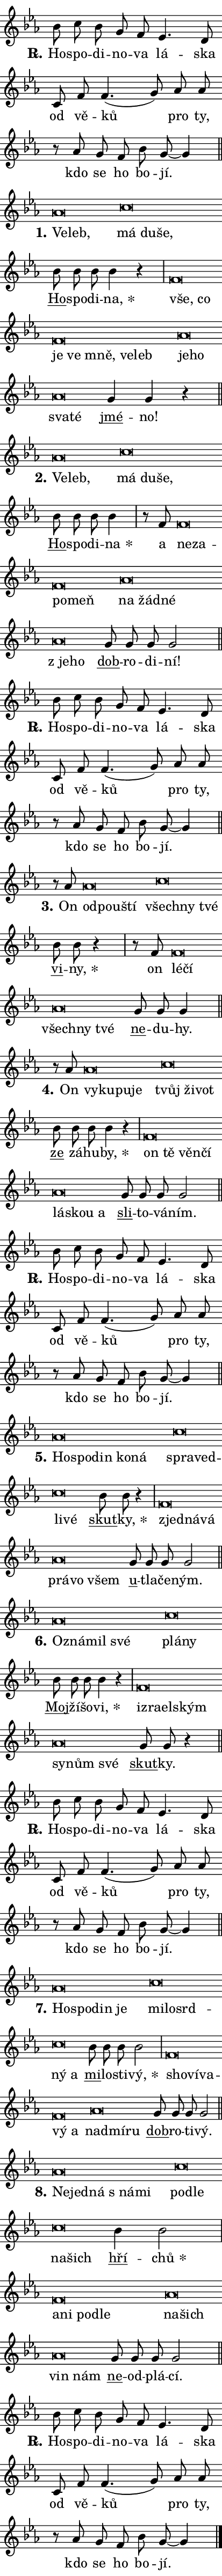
\version "2.22.1"
\header { tagline = "" }
\paper {
  indent = 0\cm
  top-margin = 0\cm
  right-margin = 0\cm
  bottom-margin = 0\cm
  left-margin = 0\cm
  paper-width = 7\cm
  page-breaking = #ly:one-page-breaking
  system-system-spacing.basic-distance = #11
  score-system-spacing.basic-distance = #11
  ragged-last = ##f
}


%% Author: Thomas Morley
%% https://lists.gnu.org/archive/html/lilypond-user/2020-05/msg00002.html
#(define (line-position grob)
"Returns position of @var[grob} in current system:
   @code{'start}, if at first time-step
   @code{'end}, if at last time-step
   @code{'middle} otherwise
"
  (let* ((col (ly:item-get-column grob))
         (ln (ly:grob-object col 'left-neighbor))
         (rn (ly:grob-object col 'right-neighbor))
         (col-to-check-left (if (ly:grob? ln) ln col))
         (col-to-check-right (if (ly:grob? rn) rn col))
         (break-dir-left
           (and
             (ly:grob-property col-to-check-left 'non-musical #f)
             (ly:item-break-dir col-to-check-left)))
         (break-dir-right
           (and
             (ly:grob-property col-to-check-right 'non-musical #f)
             (ly:item-break-dir col-to-check-right))))
        (cond ((eqv? 1 break-dir-left) 'start)
              ((eqv? -1 break-dir-right) 'end)
              (else 'middle))))

#(define (tranparent-at-line-position vctor)
  (lambda (grob)
  "Relying on @code{line-position} select the relevant enry from @var{vctor}.
Used to determine transparency,"
    (case (line-position grob)
      ((end) (not (vector-ref vctor 0)))
      ((middle) (not (vector-ref vctor 1)))
      ((start) (not (vector-ref vctor 2))))))

noteHeadBreakVisibility =
#(define-music-function (break-visibility)(vector?)
"Makes @code{NoteHead}s transparent relying on @var{break-visibility}"
#{
  \override NoteHead.transparent =
    #(tranparent-at-line-position break-visibility)
#})

#(define delete-ledgers-for-transparent-note-heads
  (lambda (grob)
    "Reads whether a @code{NoteHead} is transparent.
If so this @code{NoteHead} is removed from @code{'note-heads} from
@var{grob}, which is supposed to be @code{LedgerLineSpanner}.
As a result ledgers are not printed for this @code{NoteHead}"
    (let* ((nhds-array (ly:grob-object grob 'note-heads))
           (nhds-list
             (if (ly:grob-array? nhds-array)
                 (ly:grob-array->list nhds-array)
                 '()))
           ;; Relies on the transparent-property being done before
           ;; Staff.LedgerLineSpanner.after-line-breaking is executed.
           ;; This is fragile ...
           (to-keep
             (remove
               (lambda (nhd)
                 (ly:grob-property nhd 'transparent #f))
               nhds-list)))
      ;; TODO find a better method to iterate over grob-arrays, similiar
      ;; to filter/remove etc for lists
      ;; For now rebuilt from scratch
      (set! (ly:grob-object grob 'note-heads)  '())
      (for-each
        (lambda (nhd)
          (ly:pointer-group-interface::add-grob grob 'note-heads nhd))
        to-keep))))

hideNotes = {
  \noteHeadBreakVisibility #begin-of-line-visible
}
unHideNotes = {
  \noteHeadBreakVisibility #all-visible
}

% work-around for resetting accidentals
% https://lilypond.org/doc/v2.23/Documentation/notation/displaying-rhythms#unmetered-music
cadenzaMeasure = {
  \cadenzaOff
  \partial 1024 s1024
  \cadenzaOn
}

#(define-markup-command (accent layout props text) (markup?)
  "Underline accented syllable"
  (interpret-markup layout props
    #{\markup \override #'(offset . 4.3) \underline { #text }#}))

responsum = \markup \concat {
  "R" \hspace #-1.05 \path #0.1 #'((moveto 0 0.07) (lineto 0.9 0.8)) \hspace #0.05 "."
}

\layout {
    \context {
        \Staff
        \remove "Time_signature_engraver"
        \override LedgerLineSpanner.after-line-breaking = #delete-ledgers-for-transparent-note-heads
    }
    \context {
        \Voice {
            \override NoteHead.output-attributes = #'((class . "notehead"))
            \override Hairpin.height = #0.55
        }
    }
    \context {
        \Lyrics {
            \override StanzaNumber.output-attributes = #'((class . "stanzanumber"))
            \override LyricSpace.minimum-distance = #0.9
            \override LyricText.font-name = #"TeX Gyre Schola"
            \override LyricText.font-size = 1
            \override StanzaNumber.font-name = #"TeX Gyre Schola Bold"
            \override StanzaNumber.font-size = 1
        }
    }
}

% magnetic-lyrics.ily
%
%   written by
%     Jean Abou Samra <jean@abou-samra.fr>
%     Werner Lemberg <wl@gnu.org>
%
%   adapted by
%     Jiri Hon <jiri.hon@gmail.com>
%
% Version 2022-Apr-15

% https://www.mail-archive.com/lilypond-user@gnu.org/msg149350.html

#(define (Left_hyphen_pointer_engraver context)
   "Collect syllable-hyphen-syllable occurrences in lyrics and store
them in properties.  This engraver only looks to the left.  For
example, if the lyrics input is @code{foo -- bar}, it does the
following.

@itemize @bullet
@item
Set the @code{text} property of the @code{LyricHyphen} grob between
@q{foo} and @q{bar} to @code{foo}.

@item
Set the @code{left-hyphen} property of the @code{LyricText} grob with
text @q{foo} to the @code{LyricHyphen} grob between @q{foo} and
@q{bar}.
@end itemize

Use this auxiliary engraver in combination with the
@code{lyric-@/text::@/apply-@/magnetic-@/offset!} hook."
   (let ((hyphen #f)
         (text #f))
     (make-engraver
      (acknowledgers
       ((lyric-syllable-interface engraver grob source-engraver)
        (set! text grob)))
      (end-acknowledgers
       ((lyric-hyphen-interface engraver grob source-engraver)
        ;(when (not (grob::has-interface grob 'lyric-space-interface))
          (set! hyphen grob)));)
      ((stop-translation-timestep engraver)
       (when (and text hyphen)
         (ly:grob-set-object! text 'left-hyphen hyphen))
       (set! text #f)
       (set! hyphen #f)))))

#(define (lyric-text::apply-magnetic-offset! grob)
   "If the space between two syllables is less than the value in
property @code{LyricText@/.details@/.squash-threshold}, move the right
syllable to the left so that it gets concatenated with the left
syllable.

Use this function as a hook for
@code{LyricText@/.after-@/line-@/breaking} if the
@code{Left_@/hyphen_@/pointer_@/engraver} is active."
   (let ((hyphen (ly:grob-object grob 'left-hyphen #f)))
     (when hyphen
       (let ((left-text (ly:spanner-bound hyphen LEFT)))
         (when (grob::has-interface left-text 'lyric-syllable-interface)
           (let* ((common (ly:grob-common-refpoint grob left-text X))
                  (this-x-ext (ly:grob-extent grob common X))
                  (left-x-ext
                   (begin
                     ;; Trigger magnetism for left-text.
                     (ly:grob-property left-text 'after-line-breaking)
                     (ly:grob-extent left-text common X)))
                  ;; `delta` is the gap width between two syllables.
                  (delta (- (interval-start this-x-ext)
                            (interval-end left-x-ext)))
                  (details (ly:grob-property grob 'details))
                  (threshold (assoc-get 'squash-threshold details 0.2)))
             (when (< delta threshold)
               (let* (;; We have to manipulate the input text so that
                      ;; ligatures crossing syllable boundaries are not
                      ;; disabled.  For languages based on the Latin
                      ;; script this is essentially a beautification.
                      ;; However, for non-Western scripts it can be a
                      ;; necessity.
                      (lt (ly:grob-property left-text 'text))
                      (rt (ly:grob-property grob 'text))
                      (is-space (grob::has-interface hyphen 'lyric-space-interface))
                      (space (if is-space " " ""))
                      (space-markup (grob-interpret-markup grob " "))
                      (space-size (interval-length (ly:stencil-extent space-markup X)))
                      (extra-delta (if is-space space-size 0))
                      ;; Append new syllable.
                      (ltrt-space (if (and (string? lt) (string? rt))
                                (string-append lt space rt)
                                (make-concat-markup (list lt space rt))))
                      ;; Right-align `ltrt` to the right side.
                      (ltrt-space-markup (grob-interpret-markup
                               grob
                               (make-translate-markup
                                (cons (interval-length this-x-ext) 0)
                                (make-right-align-markup ltrt-space)))))
                 (begin
                   ;; Don't print `left-text`.
                   (ly:grob-set-property! left-text 'stencil #f)
                   ;; Set text and stencil (which holds all collected
                   ;; syllables so far) and shift it to the left.
                   (ly:grob-set-property! grob 'text ltrt-space)
                   (ly:grob-set-property! grob 'stencil ltrt-space-markup)
                   (ly:grob-translate-axis! grob (- (- delta extra-delta)) X))))))))))


#(define (lyric-hyphen::displace-bounds-first grob)
   ;; Make very sure this callback isn't triggered too early.
   (let ((left (ly:spanner-bound grob LEFT))
         (right (ly:spanner-bound grob RIGHT)))
     (ly:grob-property left 'after-line-breaking)
     (ly:grob-property right 'after-line-breaking)
     (ly:lyric-hyphen::print grob)))

squashThreshold = #0.4

\layout {
  \context {
    \Lyrics
    \consists #Left_hyphen_pointer_engraver
    \override LyricText.after-line-breaking =
      #lyric-text::apply-magnetic-offset!
    \override LyricHyphen.stencil = #lyric-hyphen::displace-bounds-first
    \override LyricText.details.squash-threshold = \squashThreshold
    \override LyricHyphen.minimum-distance = 0
    \override LyricHyphen.minimum-length = \squashThreshold
  }
}

squash = \override LyricText.details.squash-threshold = 9999
unSquash = \override LyricText.details.squash-threshold = \squashThreshold

left = \override LyricText.self-alignment-X = #LEFT
unLeft = \revert LyricText.self-alignment-X

starOffset = #(lambda (grob) 
                (let ((x_offset (ly:self-alignment-interface::aligned-on-x-parent grob)))
                  (if (= x_offset 0) 0 (+ x_offset 1.2))))

star = #(define-music-function (syllable)(string?)
"Append star separator at the end of a syllable"
#{
  \once \override LyricText.X-offset = #starOffset
  \lyricmode { \markup {
    #syllable
    \override #'((font-name . "TeX Gyre Schola Bold")) \hspace #0.2 \lower #0.65 \larger "*"
  } }
#})

starAccent = #(define-music-function (syllable)(string?)
"Append star separator at the end of a syllable and make accent"
#{
  \once \override LyricText.X-offset = #starOffset
  \lyricmode { \markup {
    \accent #syllable
    \override #'((font-name . "TeX Gyre Schola Bold")) \hspace #0.2 \lower #0.65 \larger "*"
  } }
#})

breath = #(define-music-function (syllable)(string?)
"Append breathing indicator at the end of a syllable"
#{
  \lyricmode { \markup { #syllable "+" } }
#})

optionalBreath = #(define-music-function (syllable)(string?)
"Append optional breathing indicator at the end of a syllable"
#{
  \lyricmode { \markup { #syllable "(+)" } }
#})


\score {
    <<
        \new Voice = "melody" { \cadenzaOn \key es \major \relative { bes'8 c bes g f es4. d8 \bar "" c f f4.( g8)] \bar "" as as \bar "" r as g f bes g~ g4 \cadenzaMeasure \bar "||" \break }
\relative { as'\breve*1/16 \hideNotes \breve*1/16 \bar "" \unHideNotes c\breve*1/16 \hideNotes \breve*1/16 \breve*1/16 \bar "" \unHideNotes \bar "" bes8 bes bes bes4 r \cadenzaMeasure \bar "|" f\breve*1/16 \hideNotes \breve*1/16 \bar "" \breve*1/16 \bar "" \breve*1/16 \bar "" \breve*1/16 \bar "" \breve*1/16 \breve*1/16 \bar "" \unHideNotes as\breve*1/16 \hideNotes \breve*1/16 \bar "" \breve*1/16 \breve*1/16 \bar "" \unHideNotes \bar "" g4 g r \cadenzaMeasure \bar "||" \break }
\relative { as'\breve*1/16 \hideNotes \breve*1/16 \bar "" \unHideNotes c\breve*1/16 \hideNotes \breve*1/16 \breve*1/16 \bar "" \unHideNotes \bar "" bes8 bes bes bes4 \cadenzaMeasure \bar "|" r8 f8 f\breve*1/16 \hideNotes \breve*1/16 \bar "" \breve*1/16 \breve*1/16 \bar "" \unHideNotes as\breve*1/16 \hideNotes \breve*1/16 \bar "" \breve*1/16 \bar "" \breve*1/16 \breve*1/16 \bar "" \unHideNotes \bar "" g8 g g g2 \cadenzaMeasure \bar "||" \break }
\relative { bes'8 c bes g f es4. d8 \bar "" c f f4.( g8)] \bar "" as as \bar "" r as g f bes g~ g4 \cadenzaMeasure \bar "||" \break }
\relative { r8 as'8 as\breve*1/16 \hideNotes \breve*1/16 \breve*1/16 \bar "" \unHideNotes c\breve*1/16 \hideNotes \breve*1/16 \breve*1/16 \bar "" \unHideNotes \bar "" bes8 bes r4 \cadenzaMeasure \bar "|" r8 f8 f\breve*1/16 \hideNotes \breve*1/16 \bar "" \unHideNotes as\breve*1/16 \hideNotes \breve*1/16 \breve*1/16 \bar "" \unHideNotes \bar "" g8 g g4 \cadenzaMeasure \bar "||" \break }
\relative { r8 as'8 as\breve*1/16 \hideNotes \breve*1/16 \bar "" \breve*1/16 \breve*1/16 \bar "" \unHideNotes c\breve*1/16 \hideNotes \breve*1/16 \breve*1/16 \bar "" \unHideNotes \bar "" bes8 bes bes bes4 r \cadenzaMeasure \bar "|" f\breve*1/16 \hideNotes \breve*1/16 \bar "" \breve*1/16 \breve*1/16 \bar "" \unHideNotes as\breve*1/16 \hideNotes \breve*1/16 \breve*1/16 \bar "" \unHideNotes \bar "" g8 g g g2 \cadenzaMeasure \bar "||" \break }
\relative { bes'8 c bes g f es4. d8 \bar "" c f f4.( g8)] \bar "" as as \bar "" r as g f bes g~ g4 \cadenzaMeasure \bar "||" \break }
\relative { as'\breve*1/16 \hideNotes \breve*1/16 \bar "" \breve*1/16 \bar "" \breve*1/16 \breve*1/16 \bar "" \unHideNotes c\breve*1/16 \hideNotes \breve*1/16 \bar "" \breve*1/16 \breve*1/16 \bar "" \unHideNotes \bar "" bes8 bes r4 \cadenzaMeasure \bar "|" f\breve*1/16 \hideNotes \breve*1/16 \breve*1/16 \bar "" \unHideNotes as\breve*1/16 \hideNotes \breve*1/16 \breve*1/16 \bar "" \unHideNotes \bar "" g8 g g g2 \cadenzaMeasure \bar "||" \break }
\relative { as'\breve*1/16 \hideNotes \breve*1/16 \bar "" \breve*1/16 \breve*1/16 \bar "" \unHideNotes c\breve*1/16 \hideNotes \breve*1/16 \bar "" \unHideNotes \bar "" bes8 bes bes bes4 r \cadenzaMeasure \bar "|" f\breve*1/16 \hideNotes \breve*1/16 \bar "" \breve*1/16 \breve*1/16 \bar "" \unHideNotes as\breve*1/16 \hideNotes \breve*1/16 \breve*1/16 \bar "" \unHideNotes \bar "" g8 g r4 \cadenzaMeasure \bar "||" \break }
\relative { bes'8 c bes g f es4. d8 \bar "" c f f4.( g8)] \bar "" as as \bar "" r as g f bes g~ g4 \cadenzaMeasure \bar "||" \break }
\relative { as'\breve*1/16 \hideNotes \breve*1/16 \bar "" \breve*1/16 \breve*1/16 \bar "" \unHideNotes c\breve*1/16 \hideNotes \breve*1/16 \bar "" \breve*1/16 \bar "" \breve*1/16 \breve*1/16 \bar "" \unHideNotes \bar "" bes8 bes bes bes2 \cadenzaMeasure \bar "|" f\breve*1/16 \hideNotes \breve*1/16 \bar "" \breve*1/16 \bar "" \breve*1/16 \breve*1/16 \bar "" \unHideNotes as\breve*1/16 \hideNotes \breve*1/16 \breve*1/16 \bar "" \unHideNotes \bar "" g8 g g g2 \cadenzaMeasure \bar "||" \break }
\relative { as'\breve*1/16 \hideNotes \breve*1/16 \bar "" \breve*1/16 \bar "" \breve*1/16 \breve*1/16 \bar "" \unHideNotes c\breve*1/16 \hideNotes \breve*1/16 \bar "" \breve*1/16 \breve*1/16 \bar "" \unHideNotes \bar "" bes4 bes2 \cadenzaMeasure \bar "|" f\breve*1/16 \hideNotes \breve*1/16 \bar "" \breve*1/16 \breve*1/16 \bar "" \unHideNotes as\breve*1/16 \hideNotes \breve*1/16 \bar "" \breve*1/16 \breve*1/16 \bar "" \unHideNotes \bar "" g8 g g g2 \cadenzaMeasure \bar "||" \break }
\relative { bes'8 c bes g f es4. d8 \bar "" c f f4.( g8)] \bar "" as as \bar "" r as g f bes g~ g4 \cadenzaMeasure \bar "||" \break } \bar "|." }
        \new Lyrics \lyricsto "melody" { \lyricmode { \set stanza = \responsum
Ho -- spo -- di -- no -- va lá -- ska od vě -- ků pro ty, kdo se ho bo -- jí.
\set stanza = "1."
\left Ve -- \squash leb, \left \unLeft \unSquash má \squash du -- še, \unLeft \unSquash \markup \accent Ho -- spo -- di -- \star na, \left vše, \squash co je ve mně, ve -- leb \left \unLeft \unSquash je -- \squash ho sva -- té \unLeft \unSquash \markup \accent jmé -- no!
\set stanza = "2."
\left Ve -- \squash leb, \left \unLeft \unSquash má \squash du -- še, \unLeft \unSquash \markup \accent Ho -- spo -- di -- \star na a \left ne -- \squash za -- po -- meň \left \unLeft \unSquash na \squash žád -- né "z je" -- ho \unLeft \unSquash \markup \accent dob -- ro -- di -- ní!
\set stanza = \responsum
Ho -- spo -- di -- no -- va lá -- ska od vě -- ků pro ty, kdo se ho bo -- jí.
\set stanza = "3."
On \left od -- \squash pou -- ští \left \unLeft \unSquash všech -- \squash ny tvé \unLeft \unSquash \markup \accent vi -- \star ny, on \left lé -- \squash čí \left \unLeft \unSquash všech -- \squash ny tvé \unLeft \unSquash \markup \accent ne -- du -- hy.
\set stanza = "4."
On \left vy -- \squash ku -- pu -- je \left \unLeft \unSquash tvůj \squash ži -- vot \unLeft \unSquash \markup \accent ze zá -- hu -- \star by, \left on \squash tě věn -- čí \left \unLeft \unSquash lá -- \squash skou a \unLeft \unSquash \markup \accent sli -- to -- vá -- ním.
\set stanza = \responsum
Ho -- spo -- di -- no -- va lá -- ska od vě -- ků pro ty, kdo se ho bo -- jí.
\set stanza = "5."
\left Ho -- \squash spo -- din ko -- ná \left \unLeft \unSquash spra -- \squash ved -- li -- vé \unLeft \unSquash \markup \accent skut -- \star ky, \left zjed -- \squash ná -- vá \left \unLeft \unSquash prá -- \squash vo všem \unLeft \unSquash \markup \accent u -- tla -- če -- ným.
\set stanza = "6."
\left Oz -- \squash ná -- mil své \left \unLeft \unSquash plá -- \squash ny \unLeft \unSquash \markup \accent Moj -- ží -- šo -- \star vi, \left iz -- \squash ra -- el -- ským \left \unLeft \unSquash sy -- \squash nům své \unLeft \unSquash \markup \accent skut -- ky.
\set stanza = \responsum
Ho -- spo -- di -- no -- va lá -- ska od vě -- ků pro ty, kdo se ho bo -- jí.
\set stanza = "7."
\left Ho -- \squash spo -- din je \left \unLeft \unSquash mi -- \squash lo -- srd -- ný a \unLeft \unSquash \markup \accent mi -- lo -- sti -- \star vý, \left sho -- \squash ví -- va -- vý a \left \unLeft \unSquash nad -- \squash mí -- ru \unLeft \unSquash \markup \accent dob -- ro -- ti -- vý.
\set stanza = "8."
\left Ne -- \squash jed -- ná "s ná" -- mi \left \unLeft \unSquash pod -- \squash le na -- šich \unLeft \unSquash \markup \accent hří -- \star chů \left a -- \squash ni pod -- le \left \unLeft \unSquash na -- \squash šich vin nám \unLeft \unSquash \markup \accent ne -- od -- plá -- cí.
\set stanza = \responsum
Ho -- spo -- di -- no -- va lá -- ska od vě -- ků pro ty, kdo se ho bo -- jí. } }
    >>
    \layout {}
}
